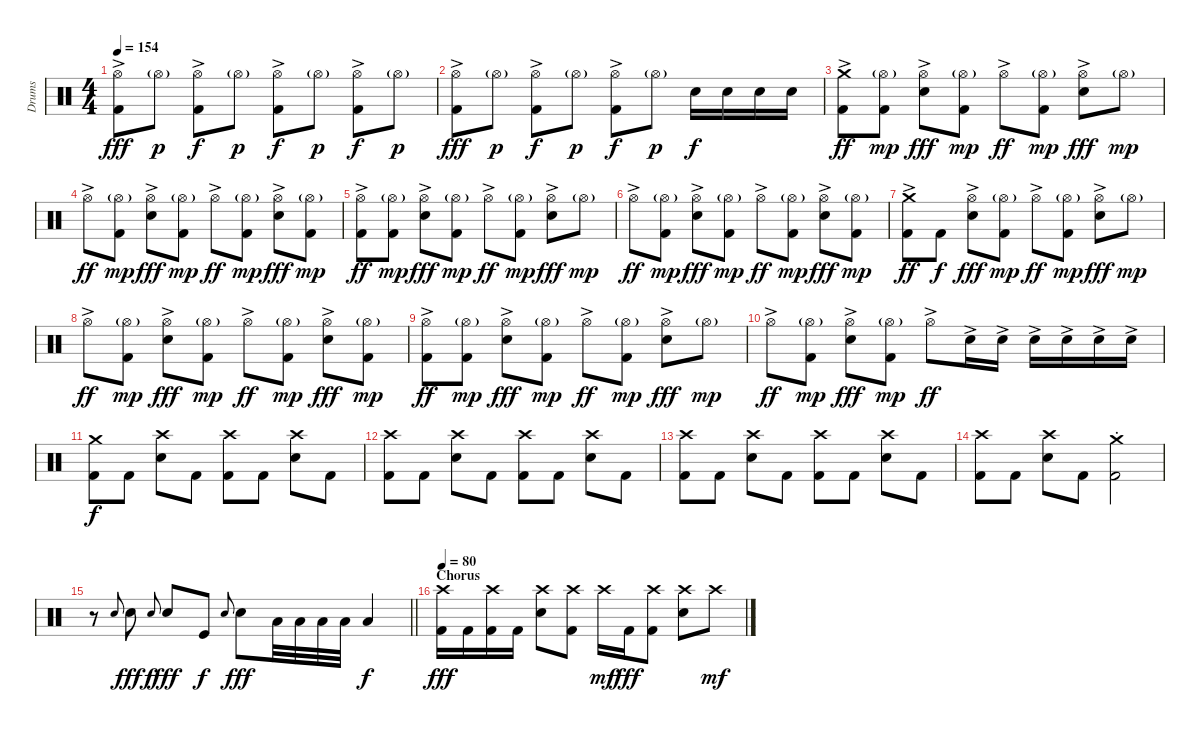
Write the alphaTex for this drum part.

\track ("Drums" "Drums") {instrument percussion}
\staff {score}
\articulation defaults
\ts (4 4)
\tempo 154
\clef neutral
\ks c
("Hi-Hat (open)"{ac} "Kick (hit) 2"{ac}).8{dy fff} "Hi-Hat (open)"{g}.8{dy p} ("Hi-Hat (open)"{ac} "Kick (hit) 2").8{dy f} "Hi-Hat (open)"{g}.8{dy p} ("Hi-Hat (open)"{ac} "Kick (hit) 2").8{dy f} "Hi-Hat (open)"{g}.8{dy p} ("Hi-Hat (open)"{ac} "Kick (hit) 2").8{dy f} "Hi-Hat (open)"{g}.8{dy p} |
("Hi-Hat (open)"{ac} "Kick (hit) 2"{ac}).8{dy fff} "Hi-Hat (open)"{g}.8{dy p} ("Hi-Hat (open)"{ac} "Kick (hit) 2").8{dy f} "Hi-Hat (open)"{g}.8{dy p} ("Hi-Hat (open)"{ac} "Kick (hit) 2").8{dy f} "Hi-Hat (open)"{g}.8{dy p} "Snare (hit) 2".16{dy f} "Snare (hit) 2".16 "Snare (hit) 2".16 "Snare (hit) 2".16 |
("Crash medium (hit)"{ac} "Kick (hit) 2").8{dy ff} ("Hi-Hat (open)"{g} "Kick (hit) 2").8{dy mp} ("Hi-Hat (open)"{ac} "Snare (hit) 2").8{dy fff} ("Hi-Hat (open)"{g} "Kick (hit) 2").8{dy mp} "Hi-Hat (open)"{ac}.8{dy ff} ("Hi-Hat (open)"{g} "Kick (hit) 2").8{dy mp} ("Hi-Hat (open)"{ac} "Snare (hit) 2").8{dy fff} "Hi-Hat (open)"{g}.8{dy mp} |
"Hi-Hat (open)"{ac}.8{dy ff} ("Hi-Hat (open)"{g} "Kick (hit) 2").8{dy mp} ("Hi-Hat (open)"{ac} "Snare (hit) 2").8{dy fff} ("Hi-Hat (open)"{g} "Kick (hit) 2").8{dy mp} "Hi-Hat (open)"{ac}.8{dy ff} ("Hi-Hat (open)"{g} "Kick (hit) 2").8{dy mp} ("Hi-Hat (open)"{ac} "Snare (hit) 2").8{dy fff} ("Hi-Hat (open)"{g} "Kick (hit) 2").8{dy mp} |
("Hi-Hat (open)"{ac} "Kick (hit) 2").8{dy ff} ("Hi-Hat (open)"{g} "Kick (hit) 2").8{dy mp} ("Hi-Hat (open)"{ac} "Snare (hit) 2").8{dy fff} ("Hi-Hat (open)"{g} "Kick (hit) 2").8{dy mp} "Hi-Hat (open)"{ac}.8{dy ff} ("Hi-Hat (open)"{g} "Kick (hit) 2").8{dy mp} ("Hi-Hat (open)"{ac} "Snare (hit) 2").8{dy fff} "Hi-Hat (open)"{g}.8{dy mp} |
"Hi-Hat (open)"{ac}.8{dy ff} ("Hi-Hat (open)"{g} "Kick (hit) 2").8{dy mp} ("Hi-Hat (open)"{ac} "Snare (hit) 2").8{dy fff} ("Hi-Hat (open)"{g} "Kick (hit) 2").8{dy mp} "Hi-Hat (open)"{ac}.8{dy ff} ("Hi-Hat (open)"{g} "Kick (hit) 2").8{dy mp} ("Hi-Hat (open)"{ac} "Snare (hit) 2").8{dy fff} ("Hi-Hat (open)"{g} "Kick (hit) 2").8{dy mp} |
("Crash medium (hit)"{ac} "Kick (hit) 2").8{dy ff} "Kick (hit) 2".8{dy f} ("Hi-Hat (open)"{ac} "Snare (hit) 2").8{dy fff} ("Hi-Hat (open)"{g} "Kick (hit) 2").8{dy mp} "Hi-Hat (open)"{ac}.8{dy ff} ("Hi-Hat (open)"{g} "Kick (hit) 2").8{dy mp} ("Hi-Hat (open)"{ac} "Snare (hit) 2").8{dy fff} "Hi-Hat (open)"{g}.8{dy mp} |
"Hi-Hat (open)"{ac}.8{dy ff} ("Hi-Hat (open)"{g} "Kick (hit) 2").8{dy mp} ("Hi-Hat (open)"{ac} "Snare (hit) 2").8{dy fff} ("Hi-Hat (open)"{g} "Kick (hit) 2").8{dy mp} "Hi-Hat (open)"{ac}.8{dy ff} ("Hi-Hat (open)"{g} "Kick (hit) 2").8{dy mp} ("Hi-Hat (open)"{ac} "Snare (hit) 2").8{dy fff} ("Hi-Hat (open)"{g} "Kick (hit) 2").8{dy mp} |
("Hi-Hat (open)"{ac} "Kick (hit) 2").8{dy ff} ("Hi-Hat (open)"{g} "Kick (hit) 2").8{dy mp} ("Hi-Hat (open)"{ac} "Snare (hit) 2").8{dy fff} ("Hi-Hat (open)"{g} "Kick (hit) 2").8{dy mp} "Hi-Hat (open)"{ac}.8{dy ff} ("Hi-Hat (open)"{g} "Kick (hit) 2").8{dy mp} ("Hi-Hat (open)"{ac} "Snare (hit) 2").8{dy fff} "Hi-Hat (open)"{g}.8{dy mp} |
"Hi-Hat (open)"{ac}.8{dy ff} ("Hi-Hat (open)"{g} "Kick (hit) 2").8{dy mp} ("Hi-Hat (open)"{ac} "Snare (hit) 2").8{dy fff} ("Hi-Hat (open)"{g} "Kick (hit) 2").8{dy mp} "Hi-Hat (open)"{ac}.8{dy ff} "Snare (hit) 2"{ac}.16 "Snare (hit) 2"{ac}.16 "Snare (hit) 2"{ac}.16 "Snare (hit) 2"{ac}.16 "Snare (hit) 2"{ac}.16 "Snare (hit) 2"{ac}.16 |
("Crash medium (hit)" "Kick (hit) 2").8{dy f} "Kick (hit) 2".8 ("Crash high (hit)" "Snare (hit) 2").8 "Kick (hit) 2".8 ("Crash high (hit)" "Kick (hit) 2").8 "Kick (hit) 2".8 ("Crash high (hit)" "Snare (hit) 2").8 "Kick (hit) 2".8 |
("Crash high (hit)" "Kick (hit) 2").8 "Kick (hit) 2".8 ("Crash high (hit)" "Snare (hit) 2").8 "Kick (hit) 2".8 ("Crash high (hit)" "Kick (hit) 2").8 "Kick (hit) 2".8 ("Crash high (hit)" "Snare (hit) 2").8 "Kick (hit) 2".8 |
("Crash high (hit)" "Kick (hit) 2").8 "Kick (hit) 2".8 ("Crash high (hit)" "Snare (hit) 2").8 "Kick (hit) 2".8 ("Crash high (hit)" "Kick (hit) 2").8 "Kick (hit) 2".8 ("Crash high (hit)" "Snare (hit) 2").8 "Kick (hit) 2".8 |
("Crash high (hit)" "Kick (hit) 2").8 "Kick (hit) 2".8 ("Crash high (hit)" "Snare (hit) 2").8 "Kick (hit) 2".8 ("Crash medium (hit)"{st} "Kick (hit) 2"{st}).2 |
\barLineRight lightlight
r.8 "Snare (hit) 2".8{gr onbeat} "Snare (hit) 2".8{dy fff} "Snare (hit) 2".8{gr onbeat dy f} "Snare (hit) 2".8{dy fff} "Kick (hit)".8{dy f} "Snare (hit) 2".8{gr onbeat} "Snare (hit) 2".8{dy fff} "Low Tom (hit)".32 "Low Tom (hit)".32 "Low Tom (hit)".32 "Low Tom (hit)".32 "Low Floor Tom (hit)".4{dy f} |
\section ("" "Chorus")
\tempo 80
("Crash high (hit)" "Kick (hit) 2").16{dy fff} "Kick (hit) 2".16 ("Crash high (hit)" "Kick (hit) 2").16 "Kick (hit) 2".16 ("Crash high (hit)" "Snare (hit) 2").8 ("Crash high (hit)" "Kick (hit) 2").8 "Crash high (hit)".16{dy mf} "Kick (hit) 2".16{dy fff} ("Crash high (hit)" "Kick (hit) 2").8 ("Crash high (hit)" "Snare (hit) 2").8 "Crash high (hit)".8{dy mf}
